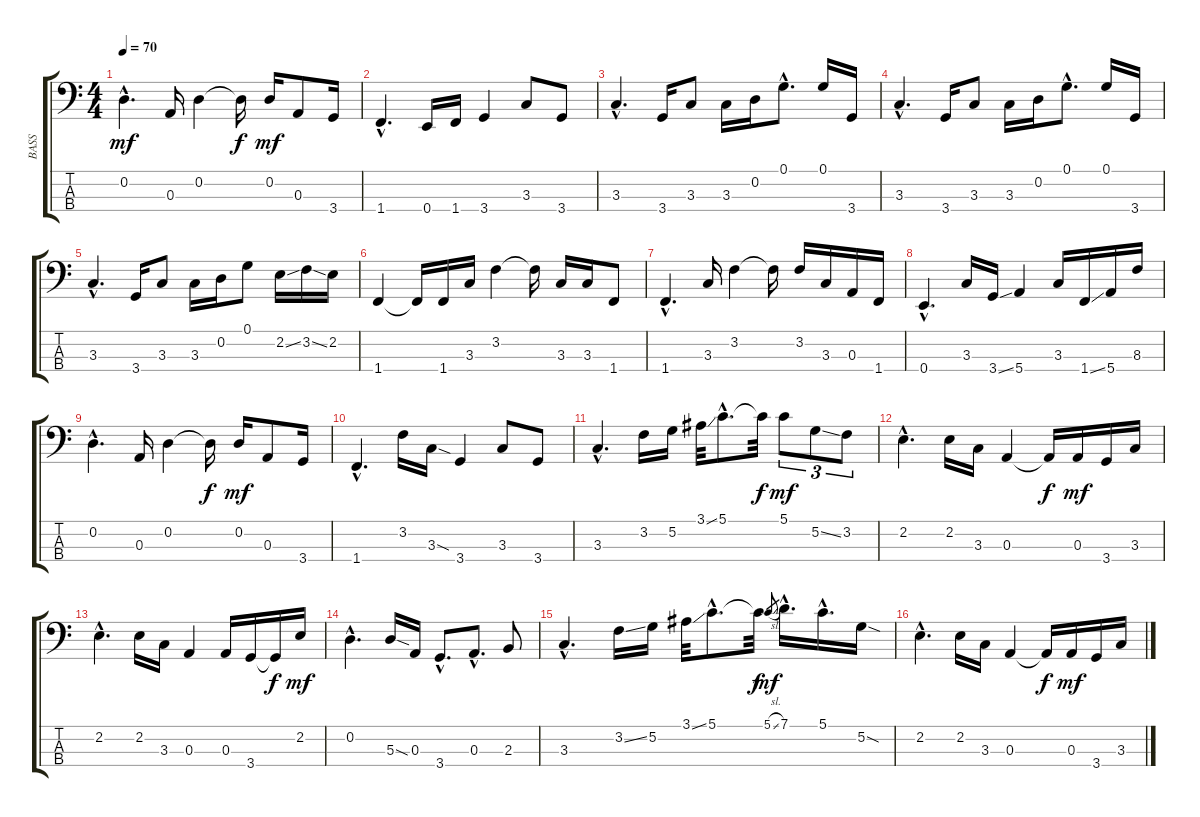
\track ("BASS" "BASS") {instrument electricbassfinger}
\staff {score tabs}
\tuning (G2 D2 A1 E1) {hide}
\ts (4 4)
\tempo 70
\clef f4
\ks c
0.2{hac}.4{d dy mf} 0.3.16 0.2.4 0.2{t}.16{dy f} 0.2.16{dy mf} 0.3.8 3.4.16 |
1.4{hac}.4{d} 0.4.16 1.4.16 3.4.4 3.3.8 3.4.8 |
3.3{hac}.4{d} 3.4.16 3.3.8 3.3.16 0.2.16 0.1{hac}.8{d} 0.1.16 3.4.16 |
3.3{hac}.4{d} 3.4.16 3.3.8 3.3.16 0.2.16 0.1{hac}.8{d} 0.1.16 3.4.16 |
3.3{hac}.4{d} 3.4.16 3.3.8 3.3.16 0.2.16 0.1.8 2.2{ss}.16 3.2{ss}.16 2.2.16 |
1.4.4 1.4{t}.16 1.4.16 3.3.16 3.2.4 3.2{t}.16 3.3.16 3.3.16 1.4.8 |
1.4{hac}.4{d} 3.3.16 3.2.4 3.2{t}.16 3.2.16 3.3.16 0.3.16 1.4.16 |
0.4{hac}.4{d} 3.3.16 3.4{ss}.16 5.4.4 3.3.16 1.4{ss}.16 5.4.16 8.3.16 |
0.2{hac}.4{d} 0.3.16 0.2.4 0.2{t}.16{dy f} 0.2.16{dy mf} 0.3.8 3.4.16 |
1.4{hac}.4{d} 3.2.16 3.3{sod}.16 3.4.4 3.3.8 3.4.8 |
3.3{hac}.4{d} 3.2.16 5.2.16 3.1{ss}.32 5.1{hac}.8{d} 5.1{t}.32{dy f} 5.1.8{tu (3 2) dy mf} 5.2{ss}.8{tu (3 2)} 3.2.8{tu (3 2)} |
2.2{hac}.4{d} 2.2.16 3.3.16 0.3.4 0.3{t}.16{dy f} 0.3.16{dy mf} 3.4.16 3.3.16 |
2.2{hac}.4{d} 2.2.16 3.3.16 0.3.4 0.3.16 3.4.16 3.4{t}.16{dy f} 2.2.16{dy mf} |
0.2{hac}.4{d} 5.3{sod}.16 0.3.16 3.4{hac}.8{d} 0.3{hac}.8{d} 2.3.8 |
3.3{hac}.4{d} 3.2{ss}.16 5.2.16 3.1{ss}.32 5.1{hac}.8{d} 5.1{t}.32{dy f} 5.1{sl}.8{gr dy mf} 7.1{hac}.16{d} 5.1{hac}.16{d} 5.2{sod}.16 |
2.2{hac}.4{d} 2.2.16 3.3.16 0.3.4 0.3{t}.16{dy f} 0.3.16{dy mf} 3.4.16 3.3.16
